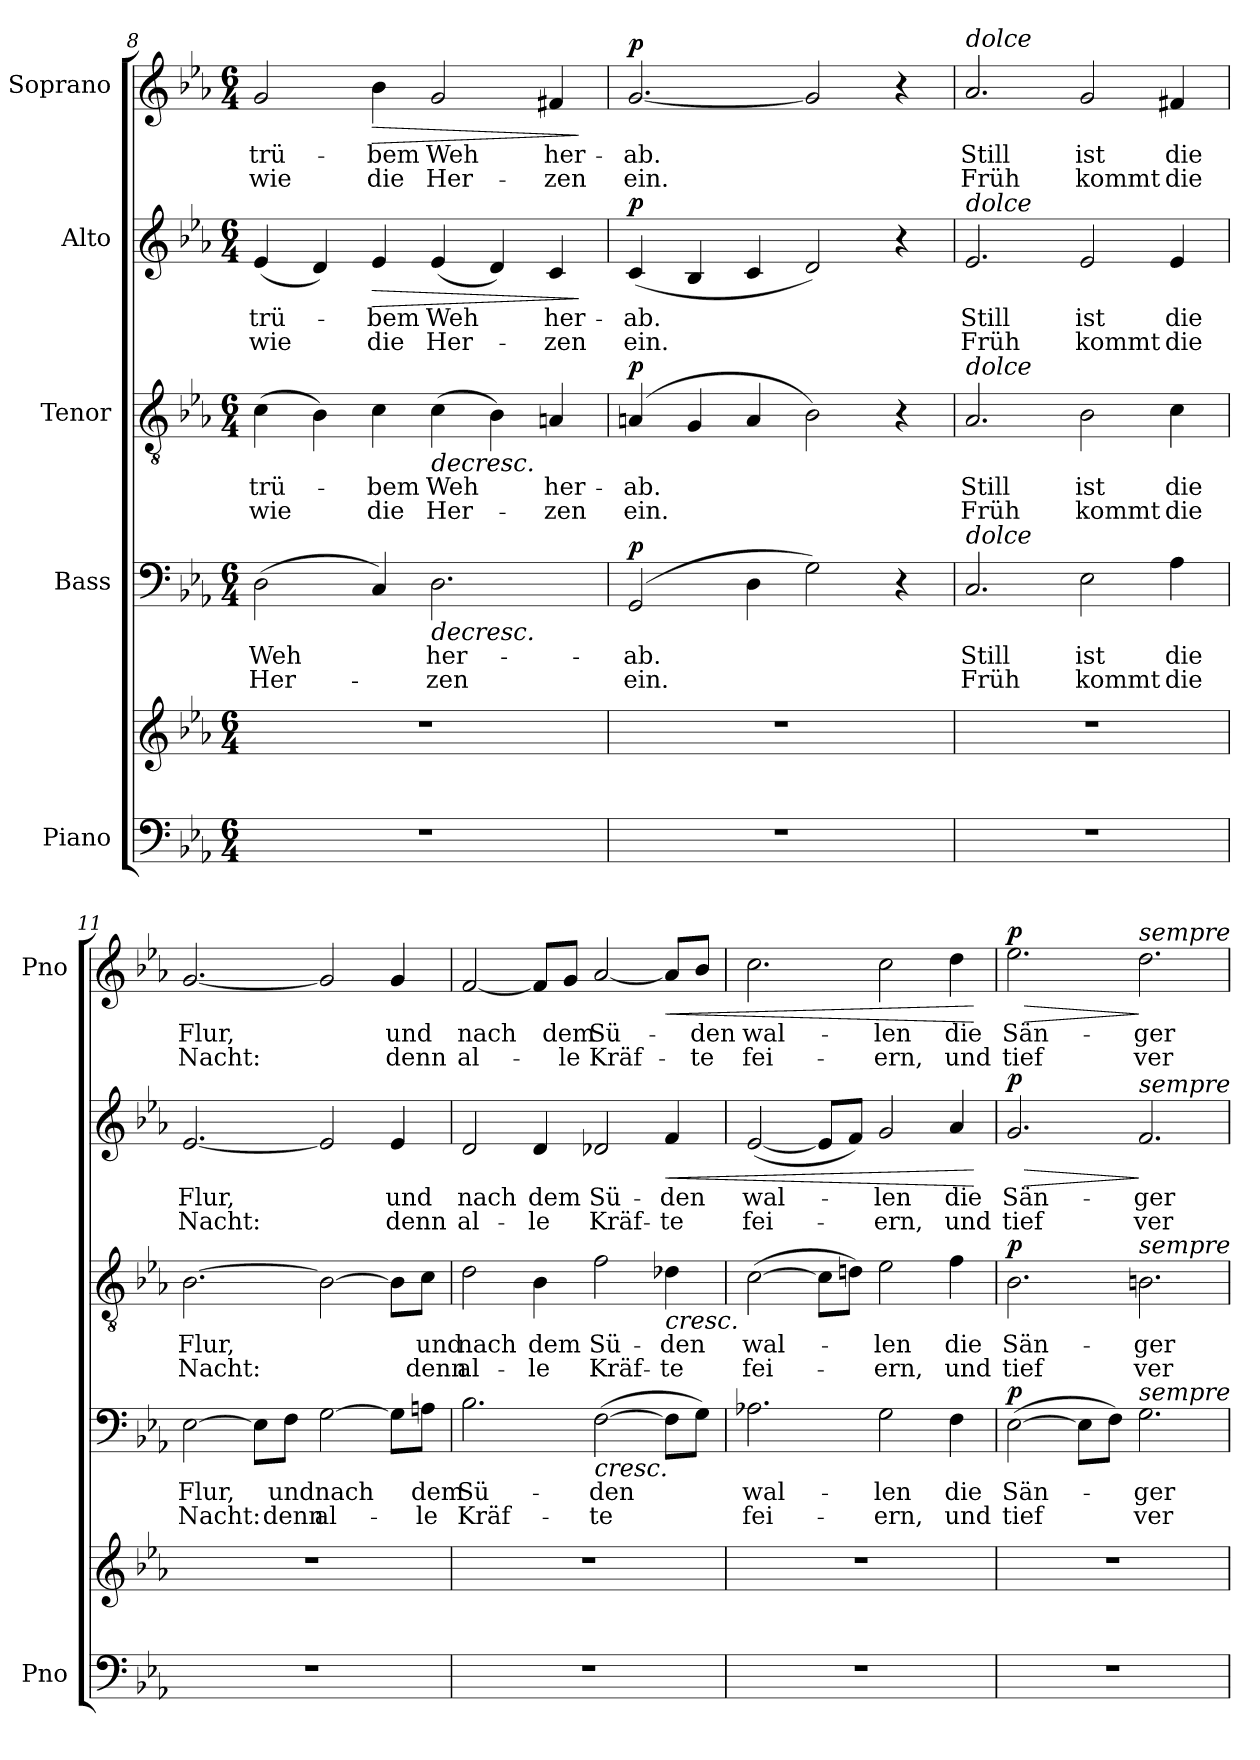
**kern	**kern	**kern	**text	**text	**dynam	**kern	**text	**text	**dynam	**kern	**text	**text	**dynam	**kern	**text	**text	**dynam
*part5	*part5	*part4	*part4	*part4	*part4	*part3	*part3	*part3	*part3	*part2	*part2	*part2	*part2	*part1	*part1	*part1	*part1
*staff6	*staff5	*staff4	*staff4	*staff4	*staff4	*staff3	*staff3	*staff3	*staff3	*staff2	*staff2	*staff2	*staff2	*staff1	*staff1	*staff1	*staff1
*I"Piano	*	*I"Bass	*	*	*	*I"Tenor	*	*	*	*I"Alto	*	*	*	*I"Soprano	*	*	*
*I'Pno	*	*	*	*	*	*	*	*	*	*	*	*	*	*I'Pno	*	*	*
*clefF4	*clefG2	*clefF4	*	*	*	*clefGv2	*	*	*	*clefG2	*	*	*	*clefG2	*	*	*
*k[b-e-a-]	*k[b-e-a-]	*k[b-e-a-]	*	*	*	*k[b-e-a-]	*	*	*	*k[b-e-a-]	*	*	*	*k[b-e-a-]	*	*	*
*c:	*c:	*c:	*	*	*	*c:	*	*	*	*c:	*	*	*	*c:	*	*	*
*M6/4	*M6/4	*M6/4	*	*	*	*M6/4	*	*	*	*M6/4	*	*	*	*M6/4	*	*	*
=8	=8	=8	=8	=8	=8	=8	=8	=8	=8	=8	=8	=8	=8	=8	=8	=8	=8
!	!	!	!LO:LY:b	!LO:LY:b	!	!	!LO:LY:b	!LO:LY:b	!	!	!LO:LY:b	!LO:LY:b	!	!	!LO:LY:b	!LO:LY:b	!
1.r	1.r	(>2D\	Weh	Her-	.	(>4c\	trü-	wie	.	(<4e-/	trü-	wie	.	2g/	trü-	wie	.
.	.	.	.	.	.	4B-\)	.	.	.	4d/)	.	.	.	.	.	.	.
!	!	!	!	!	!	!	!LO:LY:b	!LO:LY:b	!	!	!LO:LY:b	!LO:LY:b	!LO:HP:b	!	!LO:LY:b	!LO:LY:b	!LO:HP:b
.	.	4C/)	.	.	.	4c\	-bem	die	.	4e-/	-bem	die	>	4b-\	-bem	die	>
!	!	!	!LO:LY:b	!LO:LY:b	!LO:HP:b	!	!LO:LY:b	!LO:LY:b	!LO:HP:b	!	!LO:LY:b	!LO:LY:b	!	!	!LO:LY:b	!LO:LY:b	!
.	.	2.D\	her-	-zen	>	(>4c\	Weh	Her-	>	(<4e-/	Weh	Her-	.	2g/	Weh	Her-	.
.	.	.	.	.	.	4B-\)	.	.	.	4d/)	.	.	.	.	.	.	.
!	!	!	!	!	!	!	!LO:LY:b	!LO:LY:b	!	!	!LO:LY:b	!LO:LY:b	!	!	!LO:LY:b	!LO:LY:b	!
.	.	.	.	.	.	4An/	her-	-zen	.	4c/	her-	-zen	.	4f#X/	her-	-zen	.
.	.	.	.	.	.	.	.	.	.	.	.	.	]	.	.	.	]
!!LO:PB:g=z
=9	=9	=9	=9	=9	=9	=9	=9	=9	=9	=9	=9	=9	=9	=9	=9	=9	=9
!	!	!	!LO:LY:b	!LO:LY:b	!LO:DY:b	!	!LO:LY:b	!LO:LY:b	!LO:DY:b	!	!LO:LY:b	!LO:LY:b	!LO:DY:b	!	!LO:LY:b	!LO:LY:b	!LO:DY:b
1.r	1.r	(>2GG/	-ab.	ein.	p	(>4An/	-ab.	ein.	p	(<4c/	-ab.	ein.	p	[2.g/	-ab.	ein.	p
.	.	.	.	.	.	4G/	.	.	.	4B-/	.	.	.	.	.	.	.
.	.	4D\	.	.	.	4A/	.	.	.	4c/	.	.	.	.	.	.	.
.	.	2G\)	.	.	.	2B-\)	.	.	.	2d/)	.	.	.	2g/]	.	.	.
.	.	4r	.	.	.	4r	.	.	.	4r	.	.	.	4r	.	.	.
!!LO:PB:g=z
=10	=10	=10	=10	=10	=10	=10	=10	=10	=10	=10	=10	=10	=10	=10	=10	=10	=10
!	!	!	!	!	!	!	!	!	!	!	!	!	!	!LO:TX:a:i:t=dolce	!	!	!
!	!	!	!	!	!	!	!	!	!	!LO:TX:a:i:t=dolce	!	!	!	!	!	!	!
!	!	!	!	!	!	!LO:TX:a:i:t=dolce	!	!	!	!	!	!	!	!	!	!	!
!	!	!LO:TX:a:i:t=dolce	!	!	!	!	!	!	!	!	!	!	!	!	!	!	!
!	!	!	!LO:LY:b	!LO:LY:b	!	!	!LO:LY:b	!LO:LY:b	!	!	!LO:LY:b	!LO:LY:b	!	!	!LO:LY:b	!LO:LY:b	!
1.r	1.r	2.C/	Still	Früh	.	2.A-/	Still	Früh	.	2.e-/	Still	Früh	.	2.a-/	Still	Früh	.
!	!	!	!LO:LY:b	!LO:LY:b	!	!	!LO:LY:b	!LO:LY:b	!	!	!LO:LY:b	!LO:LY:b	!	!	!LO:LY:b	!LO:LY:b	!
.	.	2E-\	ist	kommt	.	2B-\	ist	kommt	.	2e-/	ist	kommt	.	2g/	ist	kommt	.
!	!	!	!LO:LY:b	!LO:LY:b	!	!	!LO:LY:b	!LO:LY:b	!	!	!LO:LY:b	!LO:LY:b	!	!	!LO:LY:b	!LO:LY:b	!
.	.	4A-\	die	die	.	4c\	die	die	.	4e-/	die	die	.	4f#X/	die	die	.
=11	=11	=11	=11	=11	=11	=11	=11	=11	=11	=11	=11	=11	=11	=11	=11	=11	=11
!	!	!	!LO:LY:b	!LO:LY:b	!	!	!LO:LY:b	!LO:LY:b	!	!	!LO:LY:b	!LO:LY:b	!	!	!LO:LY:b	!LO:LY:b	!
1.r	1.r	[2E-\	Flur,	Nacht:	.	[2.B-\	Flur,	Nacht:	.	[2.e-/	Flur,	Nacht:	.	[2.g/	Flur,	Nacht:	.
.	.	8E-\L]	.	.	.	.	.	.	.	.	.	.	.	.	.	.	.
!	!	!	!LO:LY:b	!LO:LY:b	!	!	!	!	!	!	!	!	!	!	!	!	!
.	.	8F\J	und	denn	.	.	.	.	.	.	.	.	.	.	.	.	.
!	!	!	!LO:LY:b	!LO:LY:b	!	!	!	!	!	!	!	!	!	!	!	!	!
.	.	[2G\	nach	al-	.	2B-\_	.	.	.	2e-/]	.	.	.	2g/]	.	.	.
!	!	!	!	!	!	!	!	!	!	!	!LO:LY:b	!LO:LY:b	!	!	!LO:LY:b	!LO:LY:b	!
.	.	8G\L]	.	.	.	8B-\L]	.	.	.	4e-/	und	denn	.	4g/	und	denn	.
!	!	!	!LO:LY:b	!LO:LY:b	!	!	!LO:LY:b	!LO:LY:b	!	!	!	!	!	!	!	!	!
.	.	8An\J	dem	-le	.	8c\J	und	denn	.	.	.	.	.	.	.	.	.
=12	=12	=12	=12	=12	=12	=12	=12	=12	=12	=12	=12	=12	=12	=12	=12	=12	=12
!	!	!	!LO:LY:b	!LO:LY:b	!	!	!LO:LY:b	!LO:LY:b	!	!	!LO:LY:b	!LO:LY:b	!	!	!LO:LY:b	!LO:LY:b	!
1.r	1.r	2.B-\	Sü-	Kräf-	.	2d\	nach	al-	.	2d/	nach	al-	.	[2f/	nach	al-	.
!	!	!	!	!	!	!	!LO:LY:b	!LO:LY:b	!	!	!LO:LY:b	!LO:LY:b	!	!	!	!	!
.	.	.	.	.	.	4B-\	dem	-le	.	4d/	dem	-le	.	8f/L]	.	.	.
!	!	!	!	!	!	!	!	!	!	!	!	!	!	!	!LO:LY:b	!LO:LY:b	!
.	.	.	.	.	.	.	.	.	.	.	.	.	.	8g/J	dem	-le	.
!	!	!	!LO:LY:b	!LO:LY:b	!LO:HP:b	!	!LO:LY:b	!LO:LY:b	!	!	!LO:LY:b	!LO:LY:b	!	!	!LO:LY:b	!LO:LY:b	!
.	.	(>[2F\	-den	-te	<	2f\	Sü-	Kräf-	.	2d-X/	Sü-	Kräf-	.	[2a-/	Sü-	Kräf-	.
!	!	!	!	!	!	!	!LO:LY:b	!LO:LY:b	!LO:HP:b	!	!LO:LY:b	!LO:LY:b	!LO:HP:b	!	!	!	!LO:HP:b
.	.	8F\L]	.	.	.	4d-X\	-den	-te	<	4f/	-den	-te	<	8a-/L]	.	.	<
!	!	!	!	!	!	!	!	!	!	!	!	!	!	!	!LO:LY:b	!LO:LY:b	!
.	.	8G\J)	.	.	.	.	.	.	.	.	.	.	.	8b-/J	-den	-te	.
=13	=13	=13	=13	=13	=13	=13	=13	=13	=13	=13	=13	=13	=13	=13	=13	=13	=13
!	!	!	!LO:LY:b	!LO:LY:b	!	!	!LO:LY:b	!LO:LY:b	!	!	!LO:LY:b	!LO:LY:b	!	!	!LO:LY:b	!LO:LY:b	!
1.r	1.r	2.A-X\	wal-	fei-	.	(>[2c\	wal-	fei-	.	(<[2e-/	wal-	fei-	.	2.cc\	wal-	fei-	.
.	.	.	.	.	.	8c\L]	.	.	.	8e-/L]	.	.	.	.	.	.	.
.	.	.	.	.	.	8dn\J)	.	.	.	8f/J)	.	.	.	.	.	.	.
!	!	!	!LO:LY:b	!LO:LY:b	!	!	!LO:LY:b	!LO:LY:b	!	!	!LO:LY:b	!LO:LY:b	!	!	!LO:LY:b	!LO:LY:b	!
.	.	2G\	-len	-ern,	.	2e-\	-len	-ern,	.	2g/	-len	-ern,	.	2cc\	-len	-ern,	.
!	!	!	!LO:LY:b	!LO:LY:b	!	!	!LO:LY:b	!LO:LY:b	!	!	!LO:LY:b	!LO:LY:b	!	!	!LO:LY:b	!LO:LY:b	!
.	.	4F\	die	und	.	4f\	die	und	.	4a-/	die	und	.	4dd\	die	und	.
.	.	.	.	.	]	.	.	.	]	.	.	.	[	.	.	.	[
!!LO:PB:g=z
=14	=14	=14	=14	=14	=14	=14	=14	=14	=14	=14	=14	=14	=14	=14	=14	=14	=14
!	!	!	!LO:LY:b	!LO:LY:b	!LO:DY:b	!	!LO:LY:b	!LO:LY:b	!LO:DY:b	!	!LO:LY:b	!LO:LY:b	!LO:HP:b	!	!LO:LY:b	!LO:LY:b	!LO:HP:b
!	!	!	!	!	!	!	!	!	!	!	!	!	!LO:DY:n=1:b	!	!	!	!LO:DY:n=1:b
1.r	1.r	(>[2E-\	Sän-	tief	p	2.B-\	Sän-	tief	p	2.g/	Sän-	tief	> p	2.ee-\	Sän-	tief	> p
.	.	8E-\L]	.	.	.	.	.	.	.	.	.	.	.	.	.	.	.
.	.	8F\J)	.	.	[	.	.	.	.	.	.	.	.	.	.	.	.
!	!	!	!	!	!	!	!	!	!	!	!	!	!	!LO:TX:a:i:t=sempre	!	!	!
!	!	!	!	!	!	!	!	!	!	!LO:TX:a:i:t=sempre	!	!	!	!	!	!	!
!	!	!	!	!	!	!LO:TX:a:i:t=sempre	!	!	!	!	!	!	!	!	!	!	!
!	!	!LO:TX:a:i:t=sempre	!	!	!	!	!	!	!	!	!	!	!	!	!	!	!
!	!	!	!LO:LY:b	!LO:LY:b	!	!	!LO:LY:b	!LO:LY:b	!	!	!LO:LY:b	!LO:LY:b	!	!	!LO:LY:b	!LO:LY:b	!
.	.	2.G\	-ger	ver-	.	2.Bn\	-ger	ver-	[	2.f/	-ger	ver-	]	2.dd\	-ger	ver-	]
=	=	=	=	=	=	=	=	=	=	=	=	=	=	=	=	=	=
*-	*-	*-	*-	*-	*-	*-	*-	*-	*-	*-	*-	*-	*-	*-	*-	*-	*-
